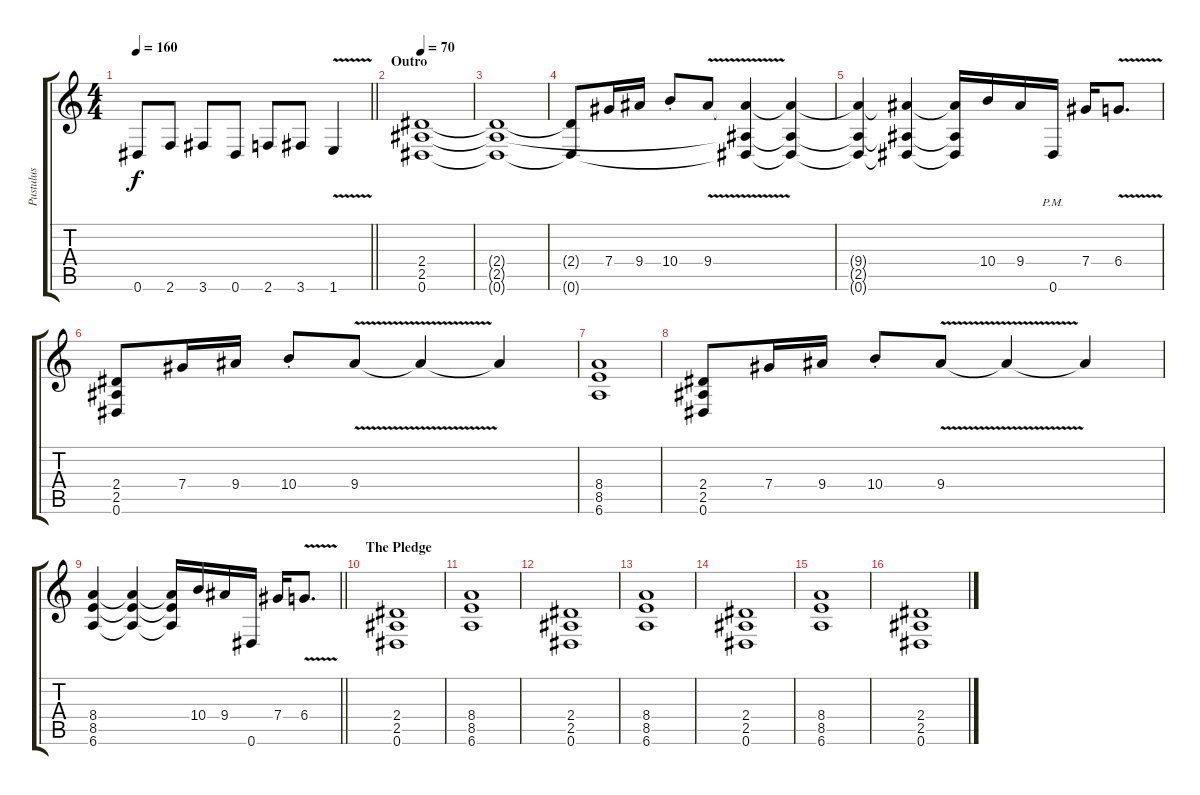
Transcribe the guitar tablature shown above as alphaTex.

\track ("Pustulus" "Pustulus") {instrument overdrivenguitar}
\staff {score tabs}
\tuning (Eb4 Bb3 Gb3 Db3 Ab2 Eb2) {hide}
\ts (4 4)
\tempo 160
\clef g2
\barLineRight lightlight
\ks c
0.6.8{dy f} 2.6.8 3.6.8 0.6.8 2.6.8 3.6.8 1.6{v}.4 |
\section ("" "Outro")
\tempo 70
(2.4 2.5 0.6).1 |
(2.4{t} 2.5{t} 0.6{t}).1 |
(2.4{t} 0.6{t}).8 7.4.16 9.4.16 10.4{st}.8 9.4{v}.8 (9.4{t} 2.5{t} 0.6{t}).4 (9.4{t} 2.5{t} 0.6{t}).4 |
(9.4{t} 2.5{t} 0.6{t}).4 (9.4{t} 2.5{t} 0.6{t}).4 (9.4{t} 2.5{t} 0.6{t}).16 10.4.16 9.4.16 0.6{pm}.16 7.4.16 6.4{v}.8{d} |
(2.4 2.5 0.6).8 7.4.16 9.4.16 10.4{st}.8 9.4{v}.8 9.4{t}.4 9.4{t}.4 |
(8.4 8.5 6.6).1 |
(2.4 2.5 0.6).8 7.4.16 9.4.16 10.4{st}.8 9.4{v}.8 9.4{t}.4 9.4{t}.4 |
\barLineRight lightlight
(8.4 8.5 6.6).4 (8.4{t} 8.5{t} 6.6{t}).4 (8.4{t} 8.5{t} 6.6{t}).16 10.4.16 9.4.16 0.6.16 7.4.16 6.4{v}.8{d} |
\section ("" "The Pledge")
(2.4 2.5 0.6).1 |
(8.4 8.5 6.6).1 |
(2.4 2.5 0.6).1 |
(8.4 8.5 6.6).1 |
(2.4 2.5 0.6).1 |
(8.4 8.5 6.6).1 |
(2.4 2.5 0.6).1
